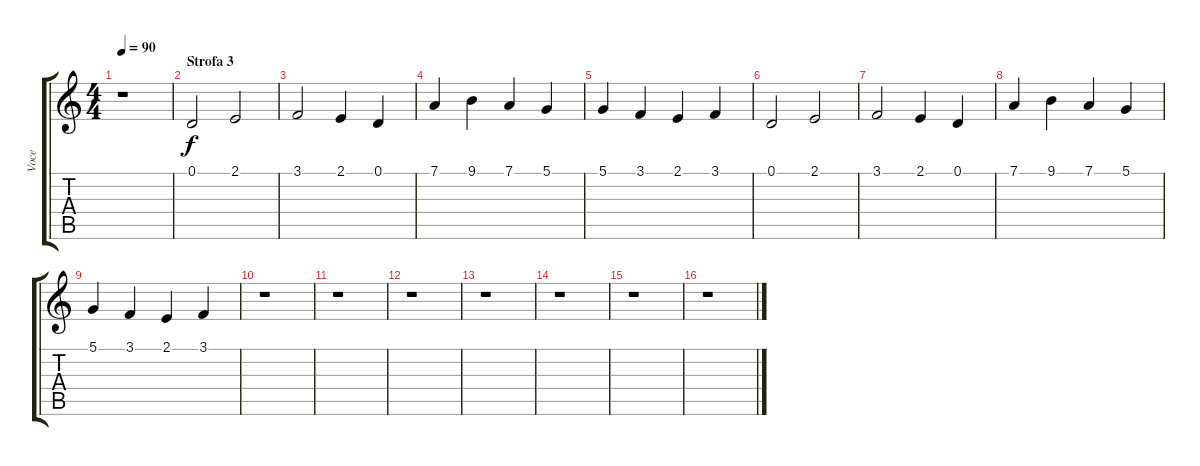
\track ("Voce" "Voce") {instrument stringensemble1}
\staff {score tabs}
\tuning (D4 A3 F3 D3 A2 D2) {hide}
\ts (4 4)
\tempo 90
\clef g2
\ks c
r.1{dy f} |
\section ("" "Strofa 3")
0.1.2 2.1.2 |
3.1.2 2.1.4 0.1.4 |
7.1.4 9.1.4 7.1.4 5.1.4 |
5.1.4 3.1.4 2.1.4 3.1.4 |
0.1.2 2.1.2 |
3.1.2 2.1.4 0.1.4 |
7.1.4 9.1.4 7.1.4 5.1.4 |
5.1.4 3.1.4 2.1.4 3.1.4 |
r.1 |
r.1 |
r.1 |
r.1 |
r.1 |
r.1 |
r.1
